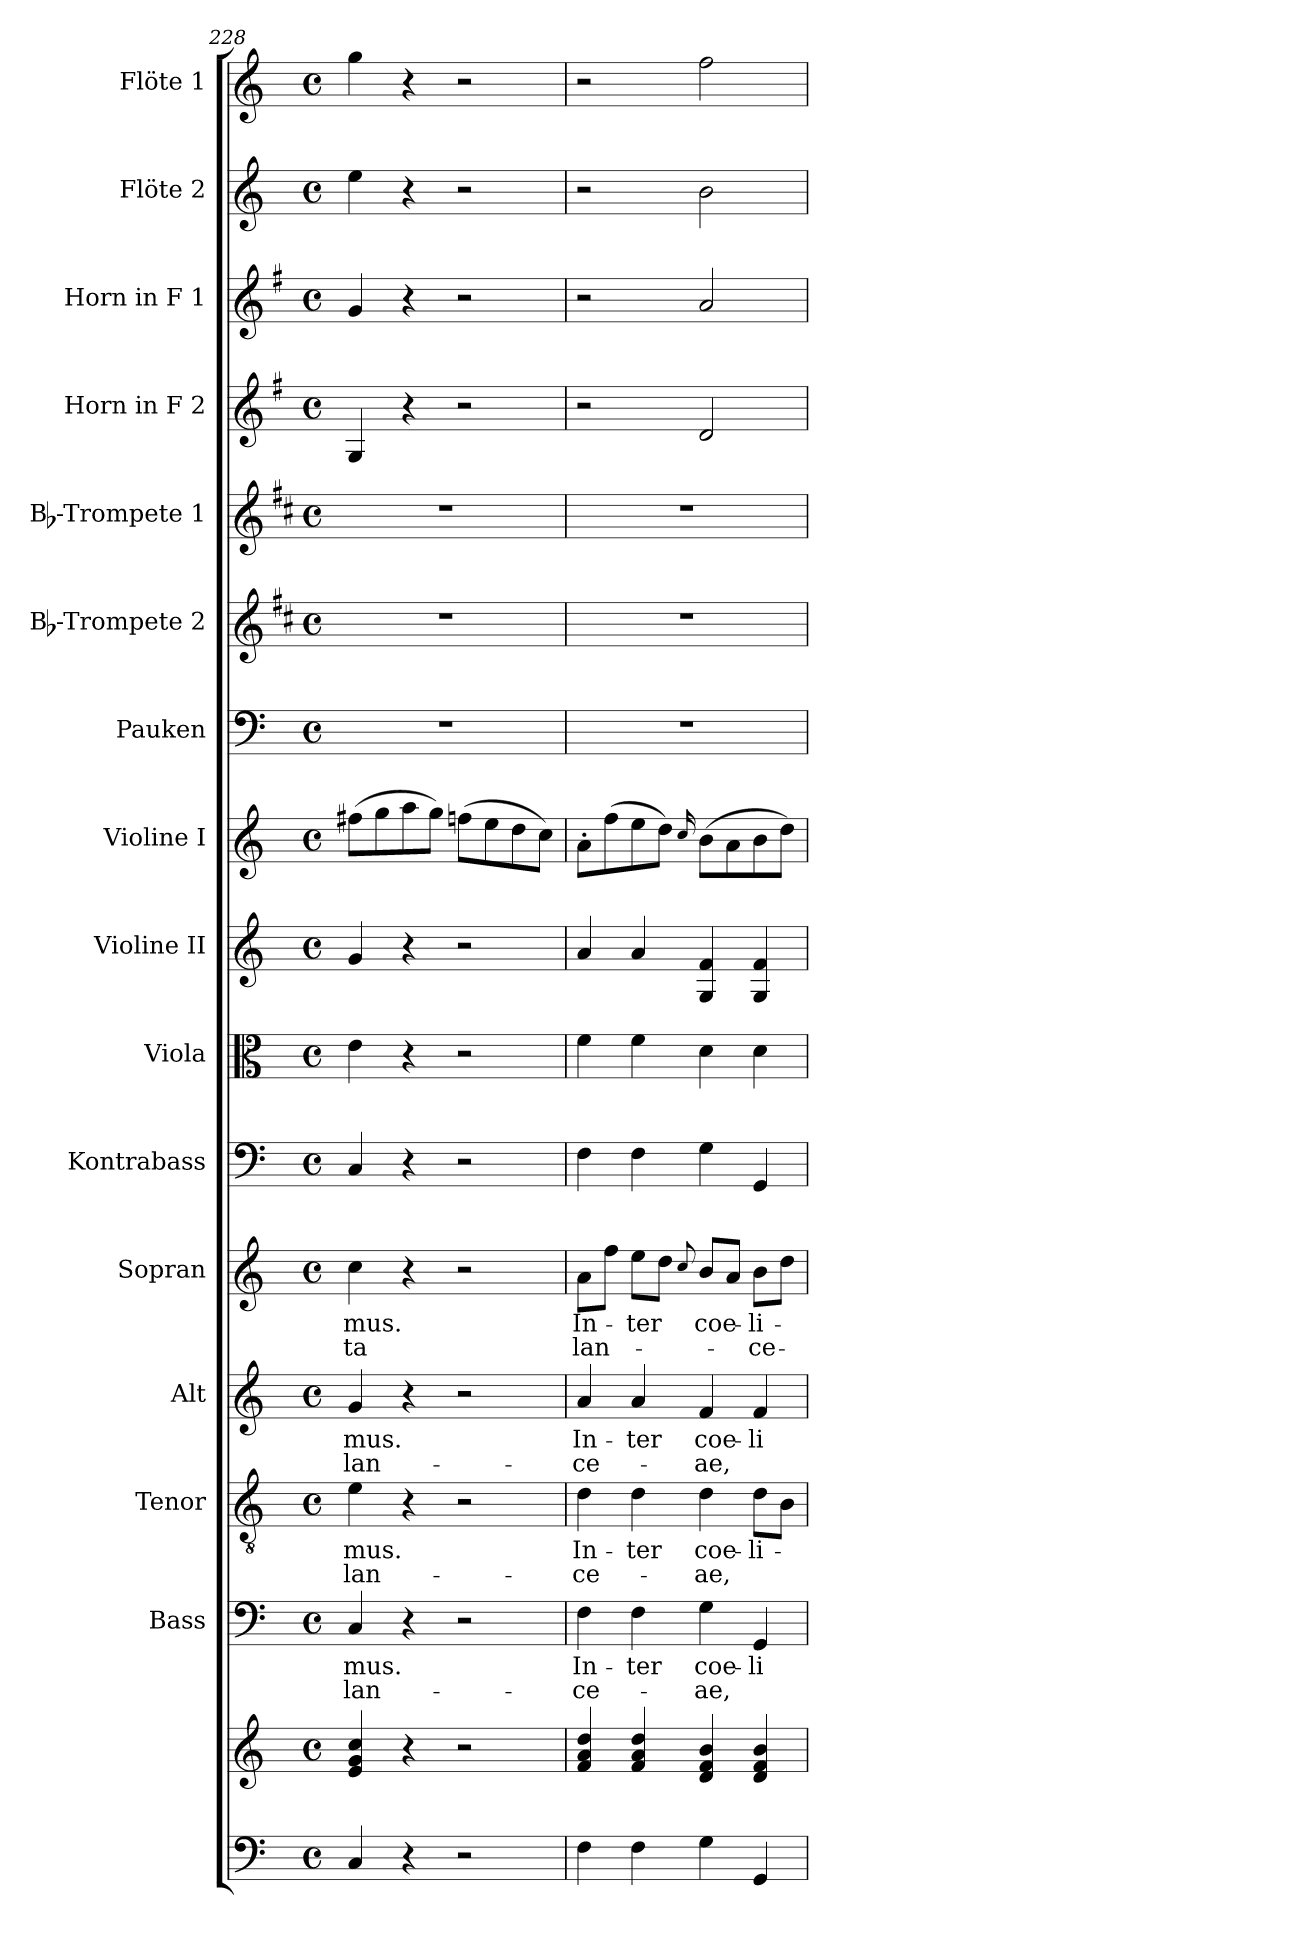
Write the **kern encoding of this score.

**kern	**kern	**kern	**text	**text	**kern	**text	**text	**kern	**text	**text	**kern	**text	**text	**kern	**kern	**kern	**kern	**kern	**kern	**kern	**kern	**kern	**kern	**kern
*part16	*part16	*part15	*part15	*part15	*part14	*part14	*part14	*part13	*part13	*part13	*part12	*part12	*part12	*part11	*part10	*part9	*part8	*part7	*part6	*part5	*part4	*part3	*part2	*part1
*staff17	*staff16	*staff15	*staff15	*staff15	*staff14	*staff14	*staff14	*staff13	*staff13	*staff13	*staff12	*staff12	*staff12	*staff11	*staff10	*staff9	*staff8	*staff7	*staff6	*staff5	*staff4	*staff3	*staff2	*staff1
*	*	*I"Bass	*	*	*I"Tenor	*	*	*I"Alt	*	*	*I"Sopran	*	*	*I"Kontrabass	*I"Viola	*I"Violine II	*I"Violine I	*I"Pauken	*I"Bb-Trompete 2	*I"Bb-Trompete 1	*I"Horn in F 2	*I"Horn in F 1	*I"Flöte 2	*I"Flöte 1
*	*	*I'B.	*	*	*I'T.	*	*	*I'A.	*	*	*I'S.	*	*	*I'Kb.	*I'Vla.	*I'Vl. II	*I'Vl. I	*I'Pk.	*I'Bb Trp. 2	*I'Bb Trp. 1	*	*	*I'Fl. 2	*I'Fl. 1
*clefF4	*clefG2	*clefF4	*	*	*clefGv2	*	*	*clefG2	*	*	*clefG2	*	*	*clefF4	*clefC3	*clefG2	*clefG2	*clefF4	*clefG2	*clefG2	*clefG2	*clefG2	*clefG2	*clefG2
*	*	*	*	*	*	*	*	*	*	*	*	*	*	*ITrd7c12	*	*	*	*	*ITrd1c2	*ITrd1c2	*ITrd4c7	*ITrd4c7	*	*
*k[]	*k[]	*k[]	*	*	*k[]	*	*	*k[]	*	*	*k[]	*	*	*k[]	*k[]	*k[]	*k[]	*k[]	*k[]	*k[]	*k[]	*k[]	*k[]	*k[]
*C:	*C:	*C:	*	*	*C:	*	*	*C:	*	*	*C:	*	*	*C:	*C:	*C:	*C:	*C:	*C:	*C:	*C:	*C:	*C:	*C:
*M4/4	*M4/4	*M4/4	*	*	*M4/4	*	*	*M4/4	*	*	*M4/4	*	*	*M4/4	*M4/4	*M4/4	*M4/4	*M4/4	*M4/4	*M4/4	*M4/4	*M4/4	*M4/4	*M4/4
*met(c)	*met(c)	*met(c)	*	*	*met(c)	*	*	*met(c)	*	*	*met(c)	*	*	*met(c)	*met(c)	*met(c)	*met(c)	*met(c)	*met(c)	*met(c)	*met(c)	*met(c)	*met(c)	*met(c)
=228	=228	=228	=228	=228	=228	=228	=228	=228	=228	=228	=228	=228	=228	=228	=228	=228	=228	=228	=228	=228	=228	=228	=228	=228
!	!	!	!LO:LY:b	!LO:LY:b	!	!LO:LY:b	!LO:LY:b	!	!LO:LY:b	!LO:LY:b	!	!LO:LY:b	!LO:LY:b	!	!	!	!	!	!	!	!	!	!	!
4C/	4e/ 4g/ 4cc/	4C/	-mus.	lan-	4e\	-mus.	lan-	4g/	-mus.	lan-	4cc\	-mus.	-ta	4CC/	4e\	4g/	(>8ff#X\L	1r	1r	1r	4C/	4c/	4ee\	4gg\
.	.	.	.	.	.	.	.	.	.	.	.	.	.	.	.	.	8gg\	.	.	.	.	.	.	.
4r	4r	4r	.	.	4r	.	.	4r	.	.	4r	.	.	4r	4r	4r	8aa\	.	.	.	4r	4r	4r	4r
.	.	.	.	.	.	.	.	.	.	.	.	.	.	.	.	.	8gg\J)	.	.	.	.	.	.	.
2r	2r	2r	.	.	2r	.	.	2r	.	.	2r	.	.	2r	2r	2r	(>8ffn\L	.	.	.	2r	2r	2r	2r
.	.	.	.	.	.	.	.	.	.	.	.	.	.	.	.	.	8ee\	.	.	.	.	.	.	.
.	.	.	.	.	.	.	.	.	.	.	.	.	.	.	.	.	8dd\	.	.	.	.	.	.	.
.	.	.	.	.	.	.	.	.	.	.	.	.	.	.	.	.	8cc\J)	.	.	.	.	.	.	.
!!LO:PB:g=z
=229	=229	=229	=229	=229	=229	=229	=229	=229	=229	=229	=229	=229	=229	=229	=229	=229	=229	=229	=229	=229	=229	=229	=229	=229
!	!	!	!LO:LY:b	!LO:LY:b	!	!LO:LY:b	!LO:LY:b	!	!LO:LY:b	!LO:LY:b	!	!LO:LY:b	!LO:LY:b	!	!	!	!	!	!	!	!	!	!	!
4F\	4f/ 4a/ 4dd/	4F\	In-	-ce-	4d\	In-	-ce-	4a/	In-	-ce-	8a\L	In-	lan-	4FF\	4f\	4a/	8a'>\L	1r	1r	1r	2r	2r	2r	2r
.	.	.	.	.	.	.	.	.	.	.	8ff\J	.	.	.	.	.	(>8ff\	.	.	.	.	.	.	.
!	!	!	!LO:LY:b	!	!	!LO:LY:b	!	!	!LO:LY:b	!	!	!LO:LY:b	!	!	!	!	!	!	!	!	!	!	!	!
4F\	4f/ 4a/ 4dd/	4F\	-ter	.	4d\	-ter	.	4a/	-ter	.	8ee\L	-ter	.	4FF\	4f\	4a/	8ee\	.	.	.	.	.	.	.
.	.	.	.	.	.	.	.	.	.	.	8dd\J	.	.	.	.	.	8dd\J)	.	.	.	.	.	.	.
.	.	.	.	.	.	.	.	.	.	.	8qqcc/	.	.	.	.	.	16qqcc/	.	.	.	.	.	.	.
!	!	!	!LO:LY:b	!LO:LY:b	!	!LO:LY:b	!LO:LY:b	!	!LO:LY:b	!LO:LY:b	!	!LO:LY:b	!	!	!	!	!	!	!	!	!	!	!	!
4G\	4d/ 4f/ 4b/	4G\	coe-	-ae,	4d\	coe-	-ae,	4f/	coe-	-ae,	8b/L	coe-	.	4GG\	4d\	4G/ 4f/	(>8b\L	.	.	.	2G/	2d/	2b\	2ff\
.	.	.	.	.	.	.	.	.	.	.	8a/J	.	.	.	.	.	8a\	.	.	.	.	.	.	.
!	!	!	!LO:LY:b	!	!	!LO:LY:b	!	!	!LO:LY:b	!	!	!LO:LY:b	!LO:LY:b	!	!	!	!	!	!	!	!	!	!	!
4GG/	4d/ 4f/ 4b/	4GG/	-li-	.	8d\L	-li-	.	4f/	-li-	.	8b\L	-li-	-ce-	4GGG/	4d\	4G/ 4f/	8b\	.	.	.	.	.	.	.
.	.	.	.	.	8B\J	.	.	.	.	.	8dd\J	.	.	.	.	.	8dd\J)	.	.	.	.	.	.	.
=	=	=	=	=	=	=	=	=	=	=	=	=	=	=	=	=	=	=	=	=	=	=	=	=
*-	*-	*-	*-	*-	*-	*-	*-	*-	*-	*-	*-	*-	*-	*-	*-	*-	*-	*-	*-	*-	*-	*-	*-	*-
